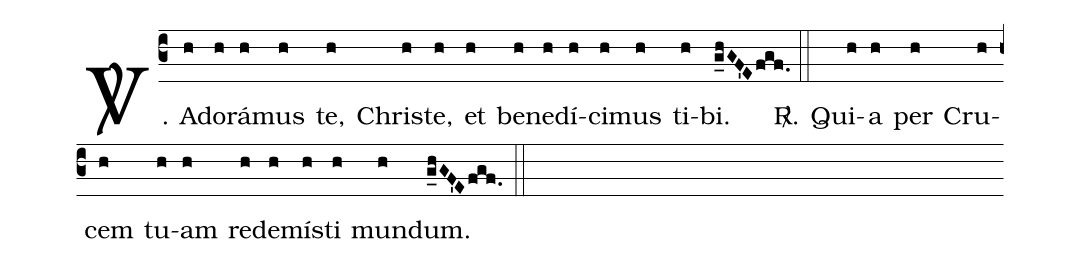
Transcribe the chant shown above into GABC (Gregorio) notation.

%%
(c3)
<sp>V/</sp>. {A}d(h)o(h)rá(h)mus(h) te,(h) Chris(h)te,(h) et(h) be(h)ne(h)dí(h)ci(h)mus(h) ti(h)bi.(g_hGF'Efgf.) <sp>R/</sp>.(::)
Qui(h)a(h) per(h) Cru(h)cem(h) tu(h)am(h) red(h)e(h)mís(h)ti(h) mun(h)dum.(g_hGF'Efgf.) (::)
